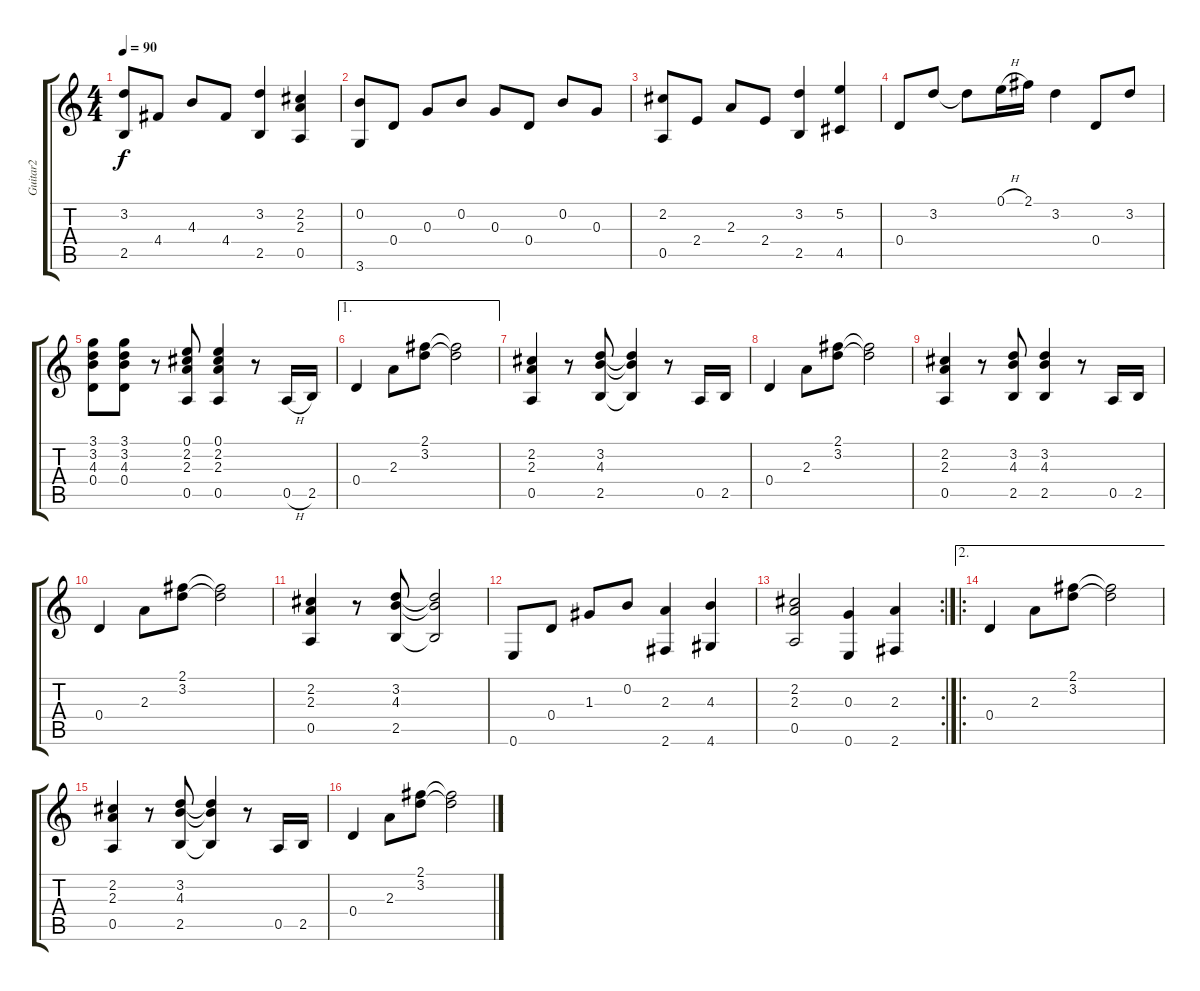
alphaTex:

\track ("Guitar2" "Guitar2") {instrument electricguitarclean}
\staff {score tabs}
\tuning (E4 B3 G3 D3 A2 E2) {hide}
\ts (4 4)
\tempo 90
\clef g2
\ks c
(3.2 2.5).8{dy f} 4.4.8 4.3.8 4.4.8 (3.2 2.5).4 (2.2 2.3 0.5).4 |
(0.2 3.6).8 0.4.8 0.3.8 0.2.8 0.3.8 0.4.8 0.2.8 0.3.8 |
(2.2 0.5).8 2.4.8 2.3.8 2.4.8 (3.2 2.5).4 (5.2 4.5).4 |
0.4.8 3.2.8 3.2{t}.8 0.1{h}.16 2.1.16 3.2.4 0.4.8 3.2.8 |
(3.1 3.2 4.3 0.4).8 (3.1 3.2 4.3 0.4).8 r.8 (0.1 2.2 2.3 0.5).8 (0.1 2.2 2.3 0.5).4 r.8 0.5{h}.16 2.5.16 |
\ae 1
0.4.4 2.3.8 (2.1 3.2).8 (2.1{t} 3.2{t}).2 |
(2.2 2.3 0.5).4 r.8 (3.2 4.3 2.5).8 (3.2{t} 4.3{t} 2.5{t}).4 r.8 0.5.16 2.5.16 |
0.4.4 2.3.8 (2.1 3.2).8 (2.1{t} 3.2{t}).2 |
(2.2 2.3 0.5).4 r.8 (3.2 4.3 2.5).8 (3.2 4.3 2.5).4 r.8 0.5.16 2.5.16 |
0.4.4 2.3.8 (2.1 3.2).8 (2.1{t} 3.2{t}).2 |
(2.2 2.3 0.5).4 r.8 (3.2 4.3 2.5).8 (3.2{t} 4.3{t} 2.5{t}).2 |
0.6.8 0.4.8 1.3.8 0.2.8 (2.3 2.6).4 (4.3 4.6).4 |
\rc 2
(2.2 2.3 0.5).2 (0.3 0.6).4 (2.3 2.6).4 |
\ae 2
\ro
0.4.4 2.3.8 (2.1 3.2).8 (2.1{t} 3.2{t}).2 |
(2.2 2.3 0.5).4 r.8 (3.2 4.3 2.5).8 (3.2{t} 4.3{t} 2.5{t}).4 r.8 0.5.16 2.5.16 |
0.4.4 2.3.8 (2.1 3.2).8 (2.1{t} 3.2{t}).2
